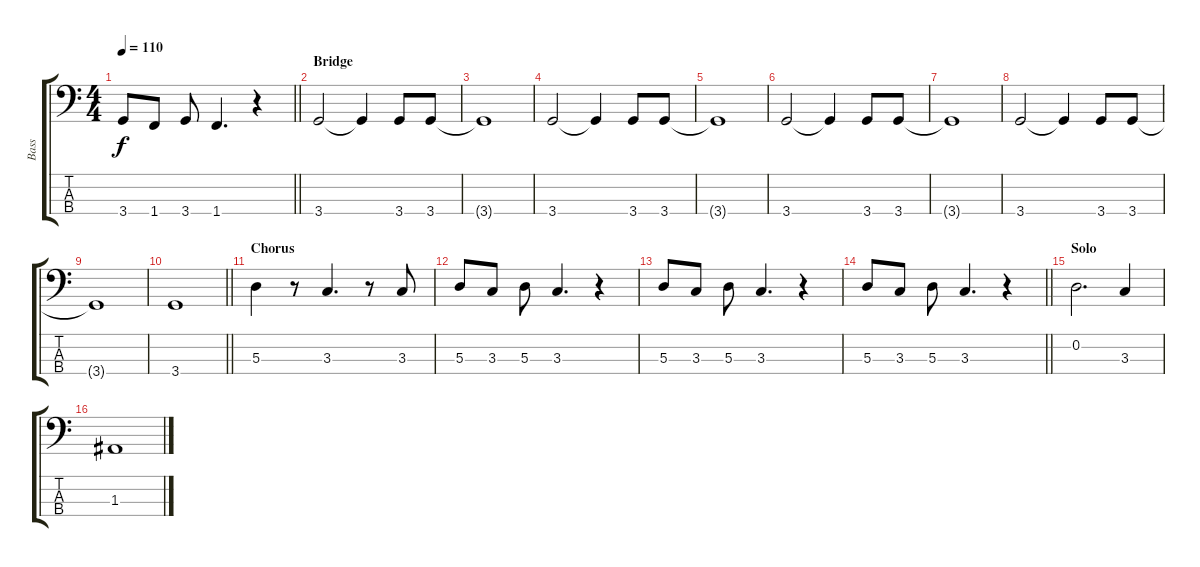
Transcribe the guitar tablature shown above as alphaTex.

\track ("Bass" "Bass") {instrument electricbassfinger}
\staff {score tabs}
\tuning (G2 D2 A1 E1) {hide}
\ts (4 4)
\tempo 110
\clef f4
\barLineRight lightlight
\ks c
3.4.8{dy f} 1.4.8 3.4.8 1.4.4{d} r.4 |
\section ("" "Bridge")
3.4.2 3.4{t}.4 3.4.8 3.4.8 |
3.4{t}.1 |
3.4.2 3.4{t}.4 3.4.8 3.4.8 |
3.4{t}.1 |
3.4.2 3.4{t}.4 3.4.8 3.4.8 |
3.4{t}.1 |
3.4.2 3.4{t}.4 3.4.8 3.4.8 |
3.4{t}.1 |
\barLineRight lightlight
3.4.1 |
\section ("" "Chorus")
5.3.4 r.8 3.3.4{d} r.8 3.3.8 |
5.3.8 3.3.8 5.3.8 3.3.4{d} r.4 |
5.3.8 3.3.8 5.3.8 3.3.4{d} r.4 |
\barLineRight lightlight
5.3.8 3.3.8 5.3.8 3.3.4{d} r.4 |
\section ("" "Solo")
0.2.2{d} 3.3.4 |
1.3.1
